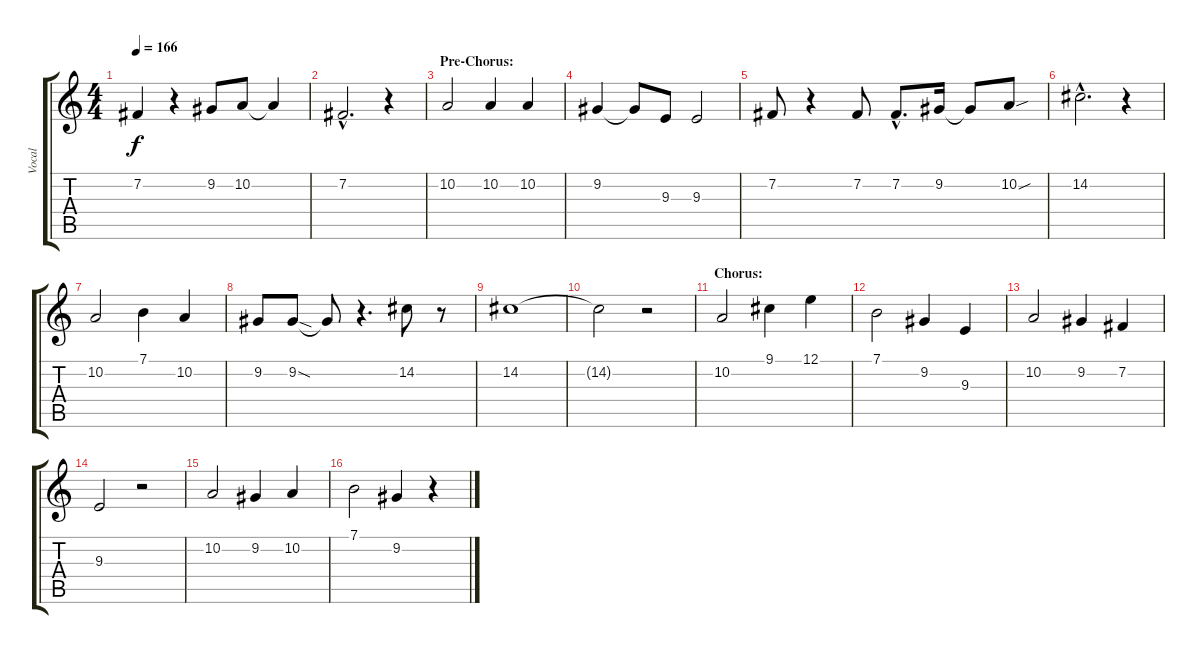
\track ("Vocal" "Vocal") {instrument oboe}
\staff {score tabs}
\tuning (E4 B3 G3 D3 A2 E2) {hide}
\ts (4 4)
\tempo 166
\clef g2
\ks c
7.2.4{dy f} r.4 9.2.8 10.2.8 10.2{t}.4 |
7.2{hac}.2{d} r.4 |
\section ("" "Pre-Chorus:")
10.2.2 10.2.4 10.2.4 |
9.2.4 9.2{t}.8 9.3.8 9.3.2 |
7.2.8 r.4 7.2.8 7.2{hac}.8{d} 9.2.16 9.2{t}.8 10.2{sou}.8 |
14.2{hac}.2{d} r.4 |
10.2.2 7.1.4 10.2.4 |
9.2.8 9.2{sod}.8 9.2{t}.8 r.4{d} 14.2.8 r.8 |
14.2.1 |
14.2{t}.2 r.2 |
\section ("" "Chorus:")
10.2.2 9.1.4 12.1.4 |
7.1.2 9.2.4 9.3.4 |
10.2.2 9.2.4 7.2.4 |
9.3.2 r.2 |
10.2.2 9.2.4 10.2.4 |
7.1.2 9.2.4 r.4
